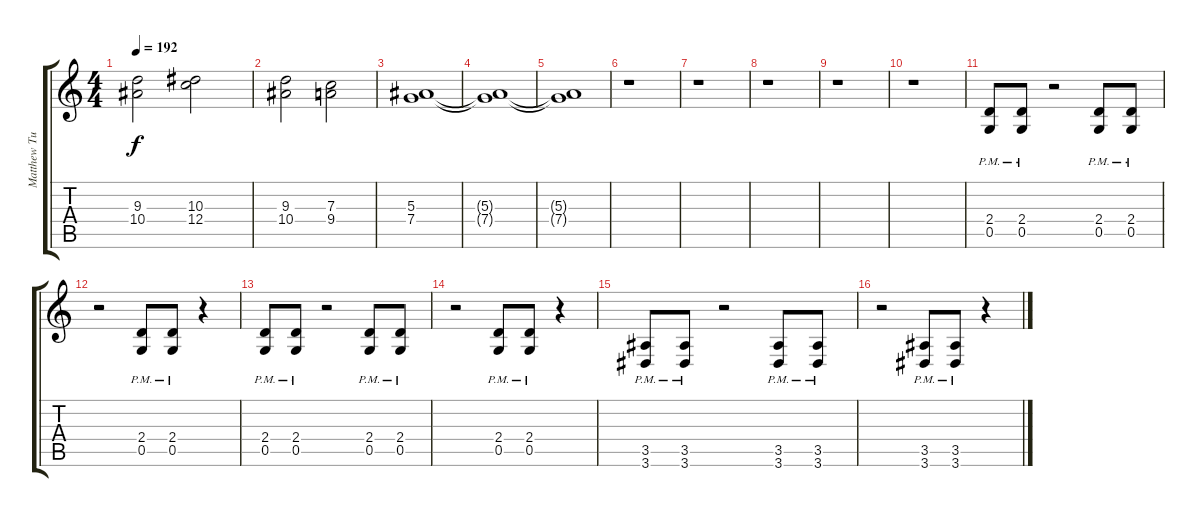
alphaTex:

\track ("Matthew Tuck" "Matthew Tu") {instrument overdrivenguitar}
\staff {score tabs}
\tuning (C4 A3 F3 C3 G2 C2) {hide}
\ts (4 4)
\tempo 192
\clef g2
\ks c
(9.3 10.4).2{dy f} (10.3 12.4).2 |
(9.3 10.4).2 (7.3 9.4).2 |
(5.3 7.4).1 |
(5.3{t} 7.4{t}).1 |
(5.3{t} 7.4{t}).1 |
r.1 |
r.1 |
r.1 |
r.1 |
r.1 |
(2.4{pm} 0.5{pm}).8 (2.4{pm} 0.5{pm}).8 r.2 (2.4{pm} 0.5{pm}).8 (2.4{pm} 0.5{pm}).8 |
r.2 (2.4{pm} 0.5{pm}).8 (2.4{pm} 0.5{pm}).8 r.4 |
(2.4{pm} 0.5{pm}).8 (2.4{pm} 0.5{pm}).8 r.2 (2.4{pm} 0.5{pm}).8 (2.4{pm} 0.5{pm}).8 |
r.2 (2.4{pm} 0.5{pm}).8 (2.4{pm} 0.5{pm}).8 r.4 |
(3.5{pm} 3.6{pm}).8 (3.5{pm} 3.6{pm}).8 r.2 (3.5{pm} 3.6{pm}).8 (3.5{pm} 3.6{pm}).8 |
r.2 (3.5{pm} 3.6{pm}).8 (3.5{pm} 3.6{pm}).8 r.4
